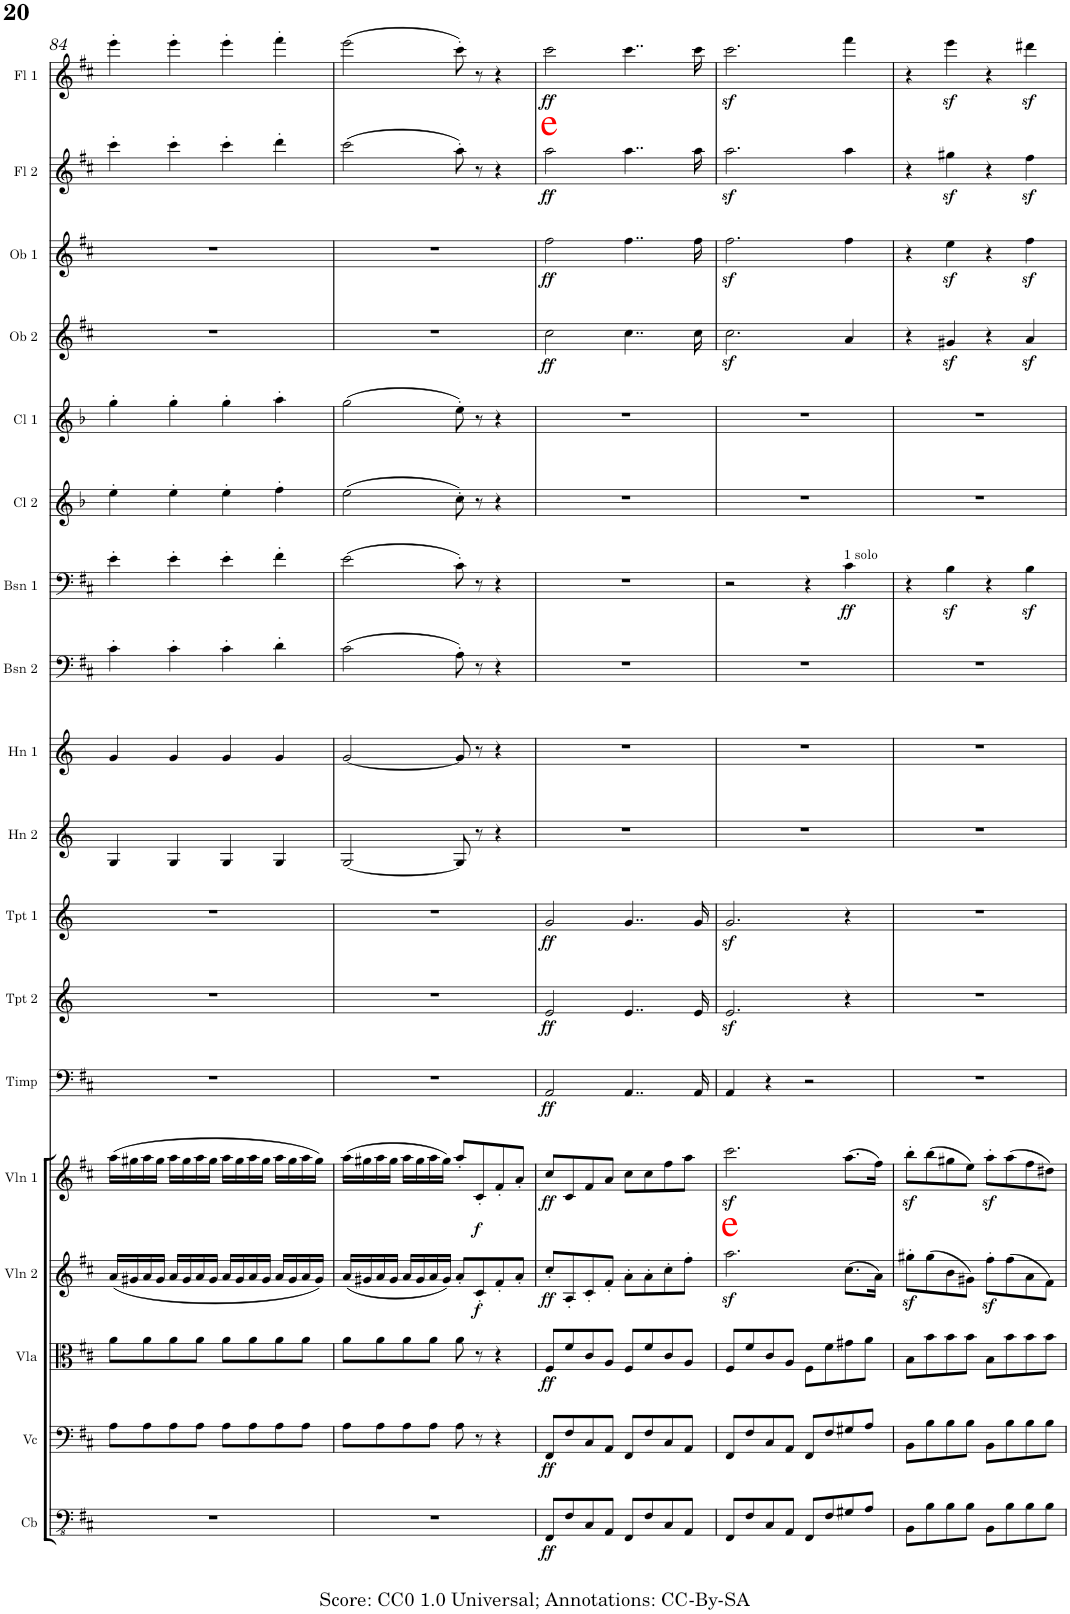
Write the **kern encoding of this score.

**kern	**dynam	**kern	**dynam	**kern	**dynam	**kern	**dynam	**kern	**text	**dynam	**kern	**dynam	**kern	**dynam	**kern	**dynam	**kern	**kern	**kern	**kern	**dynam	**kern	**kern	**kern	**dynam	**kern	**dynam	**kern	**dynam	**kern	**text	**dynam
*part18	*part18	*part17	*part17	*part16	*part16	*part15	*part15	*part14	*part14	*part14	*part13	*part13	*part12	*part12	*part11	*part11	*part10	*part9	*part8	*part7	*part7	*part6	*part5	*part4	*part4	*part3	*part3	*part2	*part2	*part1	*part1	*part1
*staff18	*staff18	*staff17	*staff17	*staff16	*staff16	*staff15	*staff15	*staff14	*staff14	*staff14	*staff13	*staff13	*staff12	*staff12	*staff11	*staff11	*staff10	*staff9	*staff8	*staff7	*staff7	*staff6	*staff5	*staff4	*staff4	*staff3	*staff3	*staff2	*staff2	*staff1	*staff1	*staff1
*I"Contrabass	*	*I"Violoncello	*	*I"Viola	*	*I"Violin 2	*	*I"Violin 1	*	*	*I"Timpani	*	*I"D Trumpet 2	*	*I"D Trumpet 1	*	*I"D Horn 2	*I"D Horn 1	*I"Bassoon 2	*I"Bassoon 1	*	*I"A Clarinet 2	*I"A Clarinet 1	*I"Oboe 2	*	*I"Oboe 1	*	*I"Flute 2	*	*I"Flute 1	*	*
*I'Cb	*	*I'Vc	*	*I'Vla	*	*I'Vln 2	*	*I'Vln 1	*	*	*I'Timp	*	*I'Tpt 2	*	*I'Tpt 1	*	*I'Hn 2	*I'Hn 1	*I'Bsn 2	*I'Bsn 1	*	*I'Cl 2	*I'Cl 1	*I'Ob 2	*	*I'Ob 1	*	*I'Fl 2	*	*I'Fl 1	*	*
!!LO:PB:g=z
*clefFv4	*	*clefF4	*	*clefC3	*	*clefG2	*	*clefG2	*	*	*clefF4	*	*clefG2	*	*clefG2	*	*clefG2	*clefG2	*clefF4	*clefF4	*	*clefG2	*clefG2	*clefG2	*	*clefG2	*	*clefG2	*	*clefG2	*	*
*	*	*	*	*	*	*	*	*	*	*	*	*	*Trd-1c-2	*	*Trd-1c-2	*	*Trd6c10	*Trd6c10	*	*	*	*Trd2c3	*Trd2c3	*	*	*	*	*	*	*	*	*
*k[f#c#]	*	*k[f#c#]	*	*k[f#c#]	*	*k[f#c#]	*	*k[f#c#]	*	*	*k[f#c#]	*	*k[]	*	*k[]	*	*k[]	*k[]	*k[f#c#]	*k[f#c#]	*	*k[b-]	*k[b-]	*k[f#c#]	*	*k[f#c#]	*	*k[f#c#]	*	*k[f#c#]	*	*
*M4/4	*	*M4/4	*	*M4/4	*	*M4/4	*	*M4/4	*	*	*M4/4	*	*M4/4	*	*M4/4	*	*M4/4	*M4/4	*M4/4	*M4/4	*	*M4/4	*M4/4	*M4/4	*	*M4/4	*	*M4/4	*	*M4/4	*	*
*met(c)	*	*met(c)	*	*met(c)	*	*met(c)	*	*met(c)	*	*	*met(c)	*	*met(c)	*	*met(c)	*	*met(c)	*met(c)	*met(c)	*met(c)	*	*met(c)	*met(c)	*met(c)	*	*met(c)	*	*met(c)	*	*met(c)	*	*
=84	=84	=84	=84	=84	=84	=84	=84	=84	=84	=84	=84	=84	=84	=84	=84	=84	=84	=84	=84	=84	=84	=84	=84	=84	=84	=84	=84	=84	=84	=84	=84	=84
1r	.	8A\L	.	8a\L	.	(16a/LL	.	(16aa\LL	.	.	1r	.	1r	.	1r	.	4G/	4g/	4c#'\	4e'\	.	4ee'\	4gg'\	1r	.	1r	.	4ccc#'\	.	4eee'\	.	.
.	.	.	.	.	.	16g#X/	.	16gg#X\	.	.	.	.	.	.	.	.	.	.	.	.	.	.	.	.	.	.	.	.	.	.	.	.
.	.	8A\	.	8a\	.	16a/	.	16aa\	.	.	.	.	.	.	.	.	.	.	.	.	.	.	.	.	.	.	.	.	.	.	.	.
.	.	.	.	.	.	16g#/JJ	.	16gg#\JJ	.	.	.	.	.	.	.	.	.	.	.	.	.	.	.	.	.	.	.	.	.	.	.	.
.	.	8A\	.	8a\	.	16a/LL	.	16aa\LL	.	.	.	.	.	.	.	.	4G/	4g/	4c#'\	4e'\	.	4ee'\	4gg'\	.	.	.	.	4ccc#'\	.	4eee'\	.	.
.	.	.	.	.	.	16g#/	.	16gg#\	.	.	.	.	.	.	.	.	.	.	.	.	.	.	.	.	.	.	.	.	.	.	.	.
.	.	8A\J	.	8a\J	.	16a/	.	16aa\	.	.	.	.	.	.	.	.	.	.	.	.	.	.	.	.	.	.	.	.	.	.	.	.
.	.	.	.	.	.	16g#/JJ	.	16gg#\JJ	.	.	.	.	.	.	.	.	.	.	.	.	.	.	.	.	.	.	.	.	.	.	.	.
.	.	8A\L	.	8a\L	.	16a/LL	.	16aa\LL	.	.	.	.	.	.	.	.	4G/	4g/	4c#'\	4e'\	.	4ee'\	4gg'\	.	.	.	.	4ccc#'\	.	4eee'\	.	.
.	.	.	.	.	.	16g#/	.	16gg#\	.	.	.	.	.	.	.	.	.	.	.	.	.	.	.	.	.	.	.	.	.	.	.	.
.	.	8A\	.	8a\	.	16a/	.	16aa\	.	.	.	.	.	.	.	.	.	.	.	.	.	.	.	.	.	.	.	.	.	.	.	.
.	.	.	.	.	.	16g#/JJ	.	16gg#\JJ	.	.	.	.	.	.	.	.	.	.	.	.	.	.	.	.	.	.	.	.	.	.	.	.
.	.	8A\	.	8a\	.	16a/LL	.	16aa\LL	.	.	.	.	.	.	.	.	4G/	4g/	4d'\	4f#'\	.	4ff'\	4aa'\	.	.	.	.	4ddd'\	.	4fff#'\	.	.
.	.	.	.	.	.	16g#/	.	16gg#\	.	.	.	.	.	.	.	.	.	.	.	.	.	.	.	.	.	.	.	.	.	.	.	.
.	.	8A\J	.	8a\J	.	16a/	.	16aa\	.	.	.	.	.	.	.	.	.	.	.	.	.	.	.	.	.	.	.	.	.	.	.	.
.	.	.	.	.	.	16g#/JJ)	.	16gg#\JJ)	.	.	.	.	.	.	.	.	.	.	.	.	.	.	.	.	.	.	.	.	.	.	.	.
=85	=85	=85	=85	=85	=85	=85	=85	=85	=85	=85	=85	=85	=85	=85	=85	=85	=85	=85	=85	=85	=85	=85	=85	=85	=85	=85	=85	=85	=85	=85	=85	=85
1r	.	8A\L	.	8a\L	.	(16a/LL	.	(16aa\LL	.	.	1r	.	1r	.	1r	.	[2G/	[2g/	(2c#\	(2e\	.	(2ee\	(2gg\	1r	.	1r	.	(2ccc#\	.	(2eee\	.	.
.	.	.	.	.	.	16g#X/	.	16gg#X\	.	.	.	.	.	.	.	.	.	.	.	.	.	.	.	.	.	.	.	.	.	.	.	.
.	.	8A\	.	8a\	.	16a/	.	16aa\	.	.	.	.	.	.	.	.	.	.	.	.	.	.	.	.	.	.	.	.	.	.	.	.
.	.	.	.	.	.	16g#/JJ	.	16gg#\JJ	.	.	.	.	.	.	.	.	.	.	.	.	.	.	.	.	.	.	.	.	.	.	.	.
.	.	8A\	.	8a\	.	16a/LL	.	16aa\LL	.	.	.	.	.	.	.	.	.	.	.	.	.	.	.	.	.	.	.	.	.	.	.	.
.	.	.	.	.	.	16g#/	.	16gg#\	.	.	.	.	.	.	.	.	.	.	.	.	.	.	.	.	.	.	.	.	.	.	.	.
.	.	8A\J	.	8a\J	.	16a/	.	16aa\	.	.	.	.	.	.	.	.	.	.	.	.	.	.	.	.	.	.	.	.	.	.	.	.
.	.	.	.	.	.	16g#/JJ)	.	16gg#\JJ)	.	.	.	.	.	.	.	.	.	.	.	.	.	.	.	.	.	.	.	.	.	.	.	.
.	.	8A\	.	8a\	.	8a'/L	.	8aa'/L	.	.	.	.	.	.	.	.	8G/]	8g/]	8A'\)	8c#'\)	.	8cc'\)	8ee'\)	.	.	.	.	8aa'\)	.	8ccc#'\)	.	.
!	!	!	!	!	!	!	!LO:DY:b	!	!	!LO:DY:b	!	!	!	!	!	!	!	!	!	!	!	!	!	!	!	!	!	!	!	!	!	!
.	.	8r	.	8r	.	8c#'/	f	8c#'/	.	f	.	.	.	.	.	.	8r	8r	8r	8r	.	8r	8r	.	.	.	.	8r	.	8r	.	.
.	.	4r	.	4r	.	8f#'/	.	8f#'/	.	.	.	.	.	.	.	.	4r	4r	4r	4r	.	4r	4r	.	.	.	.	4r	.	4r	.	.
.	.	.	.	.	.	8a'/J	.	8a'/J	.	.	.	.	.	.	.	.	.	.	.	.	.	.	.	.	.	.	.	.	.	.	.	.
=86	=86	=86	=86	=86	=86	=86	=86	=86	=86	=86	=86	=86	=86	=86	=86	=86	=86	=86	=86	=86	=86	=86	=86	=86	=86	=86	=86	=86	=86	=86	=86	=86
!	!LO:DY:b	!	!LO:DY:b	!	!LO:DY:b	!	!LO:DY:b	!	!	!LO:DY:b	!	!LO:DY:b	!	!LO:DY:b	!	!LO:DY:b	!	!	!	!	!	!	!	!	!LO:DY:b	!	!LO:DY:b	!	!LO:DY:b	!	!LO:LY:b:color=#FF0000	!LO:DY:b
8FFF#/L	ff	8FF#/L	ff	8F#/L	ff	8cc#'/L	ff	8cc#/L	.	ff	2AA/	ff	2e/	ff	2g/	ff	1r	1r	1r	1r	.	1r	1r	2cc#\	ff	2ff#\	ff	2aa\	ff	2ccc#\	e	ff
8FF#/	.	8F#/	.	8f#/	.	8A'/	.	8c#/	.	.	.	.	.	.	.	.	.	.	.	.	.	.	.	.	.	.	.	.	.	.	.	.
8CC#/	.	8C#/	.	8c#/	.	8c#'/	.	8f#/	.	.	.	.	.	.	.	.	.	.	.	.	.	.	.	.	.	.	.	.	.	.	.	.
8AAA/J	.	8AA/J	.	8A/J	.	8f#'/J	.	8a/J	.	.	.	.	.	.	.	.	.	.	.	.	.	.	.	.	.	.	.	.	.	.	.	.
8FFF#/L	.	8FF#/L	.	8F#/L	.	8a'\L	.	8cc#\L	.	.	4..AA/	.	4..e/	.	4..g/	.	.	.	.	.	.	.	.	4..cc#\	.	4..ff#\	.	4..aa\	.	4..ccc#\	.	.
8FF#/	.	8F#/	.	8f#/	.	8a'\	.	8cc#\	.	.	.	.	.	.	.	.	.	.	.	.	.	.	.	.	.	.	.	.	.	.	.	.
8CC#/	.	8C#/	.	8c#/	.	8cc#'\	.	8ff#\	.	.	.	.	.	.	.	.	.	.	.	.	.	.	.	.	.	.	.	.	.	.	.	.
8AAA/J	.	8AA/J	.	8A/J	.	8ff#'\J	.	8aa\J	.	.	.	.	.	.	.	.	.	.	.	.	.	.	.	.	.	.	.	.	.	.	.	.
.	.	.	.	.	.	.	.	.	.	.	16AA/	.	16e/	.	16g/	.	.	.	.	.	.	.	.	16cc#\	.	16ff#\	.	16aa\	.	16ccc#\	.	.
=87	=87	=87	=87	=87	=87	=87	=87	=87	=87	=87	=87	=87	=87	=87	=87	=87	=87	=87	=87	=87	=87	=87	=87	=87	=87	=87	=87	=87	=87	=87	=87	=87
!	!	!	!	!	!	!	!	!	!LO:LY:b:color=#FF0000	!	!	!	!	!	!	!	!	!	!	!	!	!	!	!	!	!	!	!	!	!	!	!
8FFF#/L	.	8FF#/L	.	8F#/L	.	2.aaz<\	.	2.ccc#z<\	e	.	4AA/	.	2.ez</	.	2.gz</	.	1r	1r	1r	2r	.	1r	1r	2.cc#z<\	.	2.ff#z<\	.	2.aaz<\	.	2.ccc#z<\	.	.
8FF#/	.	8F#/	.	8f#/	.	.	.	.	.	.	.	.	.	.	.	.	.	.	.	.	.	.	.	.	.	.	.	.	.	.	.	.
8CC#/	.	8C#/	.	8c#/	.	.	.	.	.	.	4r	.	.	.	.	.	.	.	.	.	.	.	.	.	.	.	.	.	.	.	.	.
8AAA/J	.	8AA/J	.	8A/J	.	.	.	.	.	.	.	.	.	.	.	.	.	.	.	.	.	.	.	.	.	.	.	.	.	.	.	.
8FFF#/L	.	8FF#/L	.	8F#\L	.	.	.	.	.	.	2r	.	.	.	.	.	.	.	.	4r	.	.	.	.	.	.	.	.	.	.	.	.
8FF#/	.	8F#/	.	8f#\	.	.	.	.	.	.	.	.	.	.	.	.	.	.	.	.	.	.	.	.	.	.	.	.	.	.	.	.
!	!	!	!	!	!	!	!	!	!	!	!	!	!	!	!	!	!	!	!	!LO:TX:a:t=1 solo	!	!	!	!	!	!	!	!	!	!	!	!
!	!	!	!	!	!	!	!	!	!	!	!	!	!	!	!	!	!	!	!	!	!LO:DY:b	!	!	!	!	!	!	!	!	!	!	!
8GG#X/	.	8G#X/	.	8g#X\	.	(8.cc#\L	.	(8.aa\L	.	.	.	.	4r	.	4r	.	.	.	.	4c#\	ff	.	.	4a/	.	4ff#\	.	4aa\	.	4fff#\	.	.
8AA/J	.	8A/J	.	8a\J	.	.	.	.	.	.	.	.	.	.	.	.	.	.	.	.	.	.	.	.	.	.	.	.	.	.	.	.
.	.	.	.	.	.	16a\Jk)	.	16ff#\Jk)	.	.	.	.	.	.	.	.	.	.	.	.	.	.	.	.	.	.	.	.	.	.	.	.
=88	=88	=88	=88	=88	=88	=88	=88	=88	=88	=88	=88	=88	=88	=88	=88	=88	=88	=88	=88	=88	=88	=88	=88	=88	=88	=88	=88	=88	=88	=88	=88	=88
8BBB\L	.	8BB\L	.	8B\L	.	8gg#Xz<'\L	.	8bbz<'\L	.	.	1r	.	1r	.	1r	.	1r	1r	1r	4r	.	1r	1r	4r	.	4r	.	4r	.	4r	.	.
8BB\	.	8B\	.	8b\	.	(8gg#\	.	(8bb\	.	.	.	.	.	.	.	.	.	.	.	.	.	.	.	.	.	.	.	.	.	.	.	.
8BB\	.	8B\	.	8b\	.	8b\	.	8gg#X\	.	.	.	.	.	.	.	.	.	.	.	4Bz<\	.	.	.	4g#Xz</	.	4eez<\	.	4gg#Xz<\	.	4eeez<\	.	.
8BB\J	.	8B\J	.	8b\J	.	8g#X\J)	.	8ee\J)	.	.	.	.	.	.	.	.	.	.	.	.	.	.	.	.	.	.	.	.	.	.	.	.
8BBB\L	.	8BB\L	.	8B\L	.	8ff#z<'\L	.	8aaz<'\L	.	.	.	.	.	.	.	.	.	.	.	4r	.	.	.	4r	.	4r	.	4r	.	4r	.	.
8BB\	.	8B\	.	8b\	.	(8ff#\	.	(8aa\	.	.	.	.	.	.	.	.	.	.	.	.	.	.	.	.	.	.	.	.	.	.	.	.
8BB\	.	8B\	.	8b\	.	8a\	.	8ff#\	.	.	.	.	.	.	.	.	.	.	.	4Bz<\	.	.	.	4az</	.	4ff#z<\	.	4ff#z<\	.	4ddd#Xz<\	.	.
8BB\J	.	8B\J	.	8b\J	.	8f#\J)	.	8dd#X\J)	.	.	.	.	.	.	.	.	.	.	.	.	.	.	.	.	.	.	.	.	.	.	.	.
=	=	=	=	=	=	=	=	=	=	=	=	=	=	=	=	=	=	=	=	=	=	=	=	=	=	=	=	=	=	=	=	=
*-	*-	*-	*-	*-	*-	*-	*-	*-	*-	*-	*-	*-	*-	*-	*-	*-	*-	*-	*-	*-	*-	*-	*-	*-	*-	*-	*-	*-	*-	*-	*-	*-
